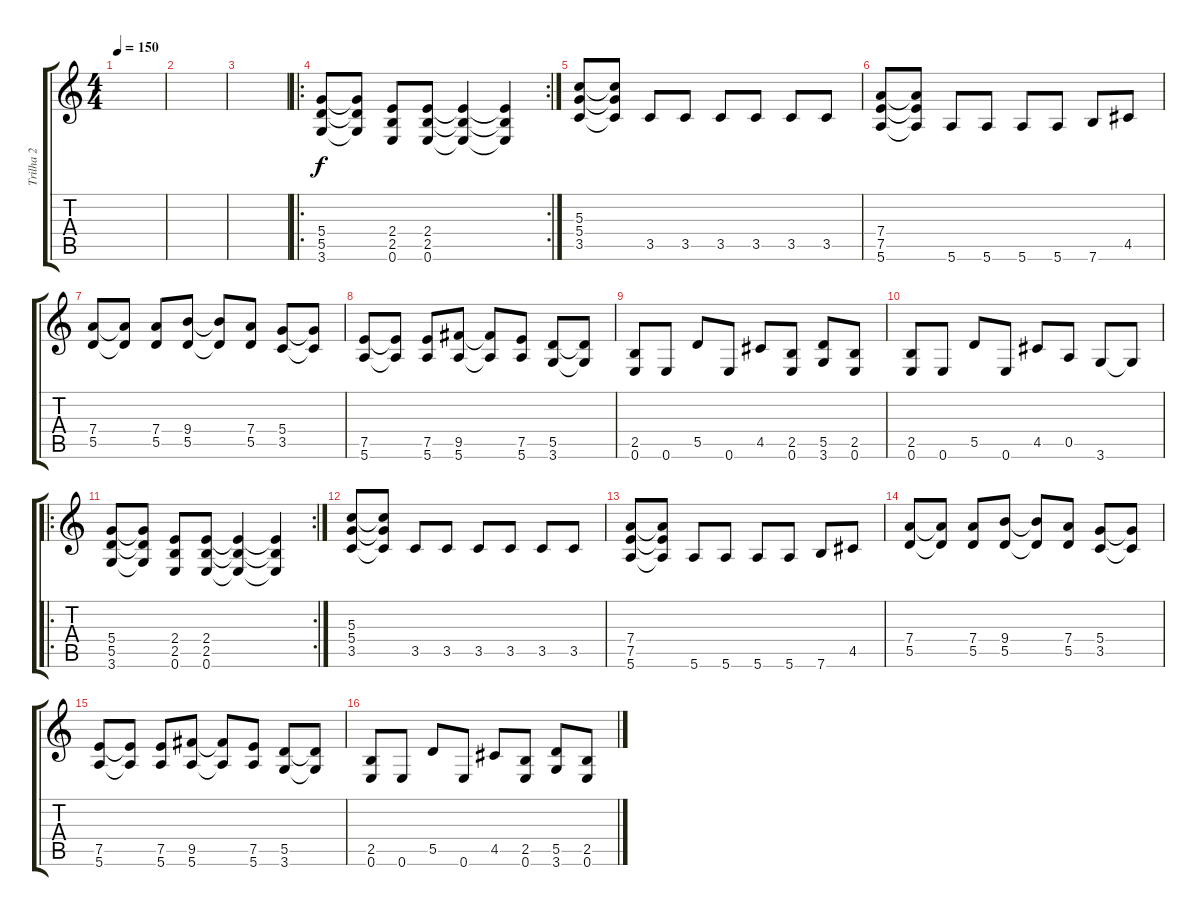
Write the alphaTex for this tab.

\track ("Trilha 2" "Trilha 2") {instrument distortionguitar}
\staff {score tabs}
\tuning (E4 B3 G3 D3 A2 E2) {hide}
\ts (4 4)
\tempo 150
\clef g2
\ks c
|
|
|
\ro
\rc 2
(5.4 5.5 3.6).8 (5.4{t} 5.5{t} 3.6{t}).8 (2.4 2.5 0.6).8 (2.4 2.5 0.6).8 (2.4{t} 2.5{t} 0.6{t}).4 (2.4{t} 2.5{t} 0.6{t}).4 |
(5.3 5.4 3.5).8 (5.3{t} 5.4{t} 3.5{t}).8 3.5.8 3.5.8 3.5.8 3.5.8 3.5.8 3.5.8 |
(7.4 7.5 5.6).8 (7.4{t} 7.5{t} 5.6{t}).8 5.6.8 5.6.8 5.6.8 5.6.8 7.6.8 4.5.8 |
(7.4 5.5).8 (7.4{t} 5.5{t}).8 (7.4 5.5).8 (9.4 5.5).8 (9.4{t} 5.5{t}).8 (7.4 5.5).8 (5.4 3.5).8 (5.4{t} 3.5{t}).8 |
(7.5 5.6).8 (7.5{t} 5.6{t}).8 (7.5 5.6).8 (9.5 5.6).8 (9.5{t} 5.6{t}).8 (7.5 5.6).8 (5.5 3.6).8 (5.5{t} 3.6{t}).8 |
(2.5 0.6).8 0.6.8 5.5.8 0.6.8 4.5.8 (2.5 0.6).8 (5.5 3.6).8 (2.5 0.6).8 |
(2.5 0.6).8 0.6.8 5.5.8 0.6.8 4.5.8 0.5.8 3.6.8 3.6{t}.8 |
\ro
\rc 2
(5.4 5.5 3.6).8 (5.4{t} 5.5{t} 3.6{t}).8 (2.4 2.5 0.6).8 (2.4 2.5 0.6).8 (2.4{t} 2.5{t} 0.6{t}).4 (2.4{t} 2.5{t} 0.6{t}).4 |
(5.3 5.4 3.5).8 (5.3{t} 5.4{t} 3.5{t}).8 3.5.8 3.5.8 3.5.8 3.5.8 3.5.8 3.5.8 |
(7.4 7.5 5.6).8 (7.4{t} 7.5{t} 5.6{t}).8 5.6.8 5.6.8 5.6.8 5.6.8 7.6.8 4.5.8 |
(7.4 5.5).8 (7.4{t} 5.5{t}).8 (7.4 5.5).8 (9.4 5.5).8 (9.4{t} 5.5{t}).8 (7.4 5.5).8 (5.4 3.5).8 (5.4{t} 3.5{t}).8 |
(7.5 5.6).8 (7.5{t} 5.6{t}).8 (7.5 5.6).8 (9.5 5.6).8 (9.5{t} 5.6{t}).8 (7.5 5.6).8 (5.5 3.6).8 (5.5{t} 3.6{t}).8 |
(2.5 0.6).8 0.6.8 5.5.8 0.6.8 4.5.8 (2.5 0.6).8 (5.5 3.6).8 (2.5 0.6).8
